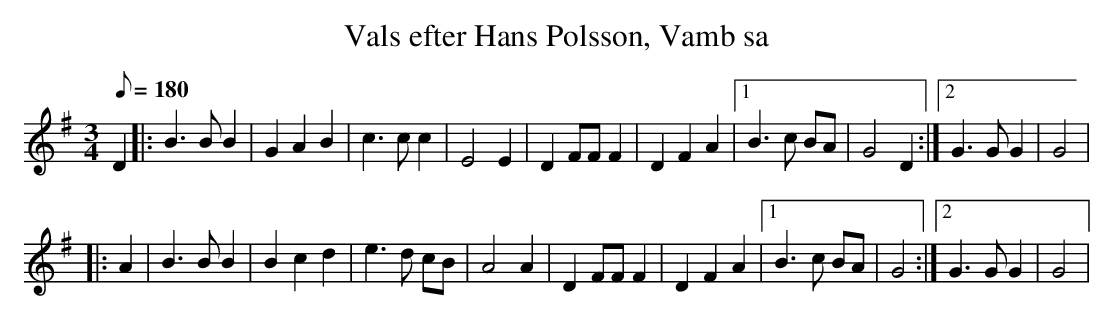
X:1
T:Vals efter Hans Polsson, Vamb sa
M:3/4
L:1/8
Q:180
K:G
O:Blekinge
D2 |: B3 B B2 | G2 A2 B2 | c3 c c2 | E4 E2 | D2 FF F2 | D2 F2 A2 |1 B3 c BA | G4 D2 :|2G3 G G2 | G4 |
|: A2 | B3 B B2 | B2 c2 d2 | e3 d cB | A4 A2 | D2 FF F2 | D2 F2 A2 |1 B3 c BA | G4 :|2 G3 G G2 | G4 |
